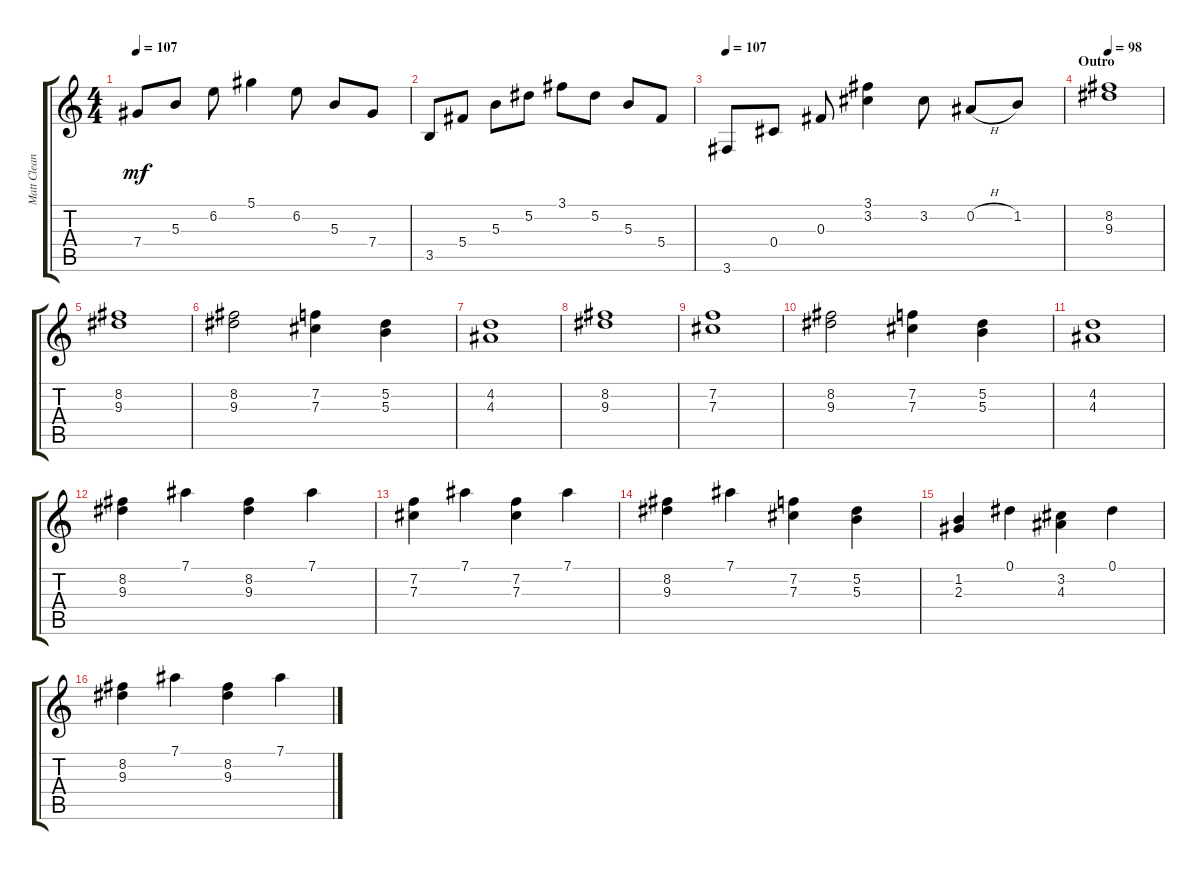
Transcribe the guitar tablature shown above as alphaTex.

\track ("Matt Clean" "Matt Clean") {instrument electricguitarclean}
\staff {score tabs}
\tuning (Eb4 Bb3 Gb3 Db3 Ab2 Eb2) {hide}
\ts (4 4)
\tempo 107
\clef g2
\ks c
7.4.8{dy mf} 5.3.8 6.2.8 5.1.4 6.2.8 5.3.8 7.4.8 |
3.5.8 5.4.8 5.3.8 5.2.8 3.1.8 5.2.8 5.3.8 5.4.8 |
\tempo 107
3.6.8 0.4.8 0.3.8 (3.1 3.2).4 3.2.8 0.2{h}.8 1.2.8 |
\section ("" "Outro")
\tempo 98
(8.2 9.3).1 |
(8.2 9.3).1 |
(8.2 9.3).2 (7.2 7.3).4 (5.2 5.3).4 |
(4.2 4.3).1 |
(8.2 9.3).1 |
(7.2 7.3).1 |
(8.2 9.3).2 (7.2 7.3).4 (5.2 5.3).4 |
(4.2 4.3).1 |
(8.2 9.3).4 7.1.4 (8.2 9.3).4 7.1.4 |
(7.2 7.3).4 7.1.4 (7.2 7.3).4 7.1.4 |
(8.2 9.3).4 7.1.4 (7.2 7.3).4 (5.2 5.3).4 |
(1.2 2.3).4 0.1.4 (3.2 4.3).4 0.1.4 |
(8.2 9.3).4 7.1.4 (8.2 9.3).4 7.1.4
